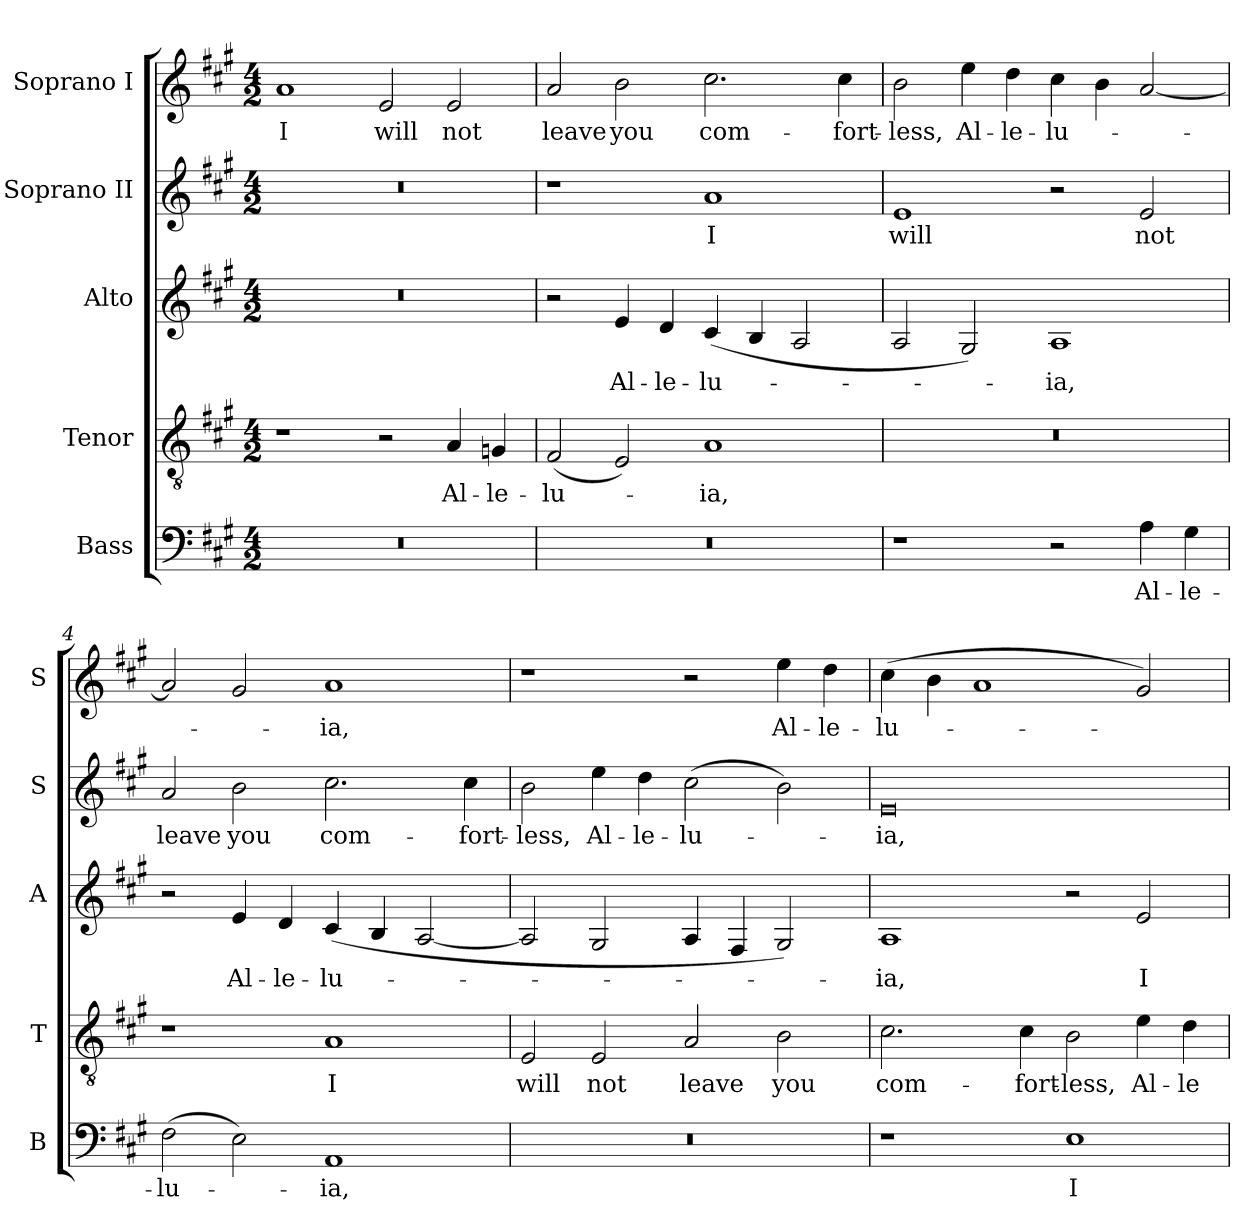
**kern	**text	**kern	**text	**kern	**text	**kern	**text	**kern	**text
*part5	*part5	*part4	*part4	*part3	*part3	*part2	*part2	*part1	*part1
*staff5	*staff5	*staff4	*staff4	*staff3	*staff3	*staff2	*staff2	*staff1	*staff1
*I"Bass	*	*I"Tenor	*	*I"Alto	*	*I"Soprano II	*	*I"Soprano I	*
*I'B	*	*I'T	*	*I'A	*	*I'S	*	*I'S	*
*clefF4	*	*clefGv2	*	*clefG2	*	*clefG2	*	*clefG2	*
*k[f#c#g#]	*	*k[f#c#g#]	*	*k[f#c#g#]	*	*k[f#c#g#]	*	*k[f#c#g#]	*
*A:	*	*A:	*	*A:	*	*A:	*	*A:	*
*M4/2	*	*M4/2	*	*M4/2	*	*M4/2	*	*M4/2	*
=1	=1	=1	=1	=1	=1	=1	=1	=1	=1
0r	.	1r	.	0r	.	0r	.	1a	I
.	.	2r	.	.	.	.	.	2e/	will
.	.	4A/	Al-	.	.	.	.	2e/	not
.	.	4Gn/	-le-	.	.	.	.	.	.
=2	=2	=2	=2	=2	=2	=2	=2	=2	=2
0r	.	(2F#/	-lu-	2r	.	1r	.	2a/	leave
.	.	2E/)	.	4e/	Al-	.	.	2b\	you
.	.	.	.	4d/	-le-	.	.	.	.
.	.	1A	-ia,	(4c#/	-lu-	1a	I	2.cc#\	com-
.	.	.	.	4B/	.	.	.	.	.
.	.	.	.	2A/	.	.	.	.	.
.	.	.	.	.	.	.	.	4cc#\	-fort-
=3	=3	=3	=3	=3	=3	=3	=3	=3	=3
1r	.	0r	.	2A/	.	1e	will	2b\	-less,
.	.	.	.	2G#/)	.	.	.	4ee\	Al-
.	.	.	.	.	.	.	.	4dd\	-le-
2r	.	.	.	1A	-ia,	2r	.	4cc#\	-lu-
.	.	.	.	.	.	.	.	4b\	.
4A\	Al-	.	.	.	.	2e/	not	[2a/	.
4G#\	-le-	.	.	.	.	.	.	.	.
=4	=4	=4	=4	=4	=4	=4	=4	=4	=4
(2F#\	-lu-	1r	.	2r	.	2a/	leave	2a/]	.
2E\)	.	.	.	4e/	Al-	2b\	you	2g#/	.
.	.	.	.	4d/	-le-	.	.	.	.
1AA	-ia,	1A	I	(4c#/	-lu-	2.cc#\	com-	1a	-ia,
.	.	.	.	4B/	.	.	.	.	.
.	.	.	.	[2A/	.	.	.	.	.
.	.	.	.	.	.	4cc#\	-fort-	.	.
!!LO:LB:g=z
=5	=5	=5	=5	=5	=5	=5	=5	=5	=5
0r	.	2E/	will	2A/]	.	2b\	-less,	1r	.
.	.	2E/	not	2G#/	.	4ee\	Al-	.	.
.	.	.	.	.	.	4dd\	-le-	.	.
.	.	2A/	leave	4A/	.	(2cc#\	-lu-	2r	.
.	.	.	.	4F#/	.	.	.	.	.
.	.	2B\	you	2G#/)	.	2b\)	.	4ee\	Al-
.	.	.	.	.	.	.	.	4dd\	-le-
=6	=6	=6	=6	=6	=6	=6	=6	=6	=6
1r	.	2.c#\	com-	1A	-ia,	0e	-ia,	(4cc#\	-lu-
.	.	.	.	.	.	.	.	4b\	.
.	.	.	.	.	.	.	.	1a	.
.	.	4c#\	-fort-	.	.	.	.	.	.
1E	I	2B\	-less,	2r	.	.	.	.	.
.	.	4e\	Al-	2e/	I	.	.	2g#/)	.
.	.	4d\	-le-	.	.	.	.	.	.
=	=	=	=	=	=	=	=	=	=
*-	*-	*-	*-	*-	*-	*-	*-	*-	*-
